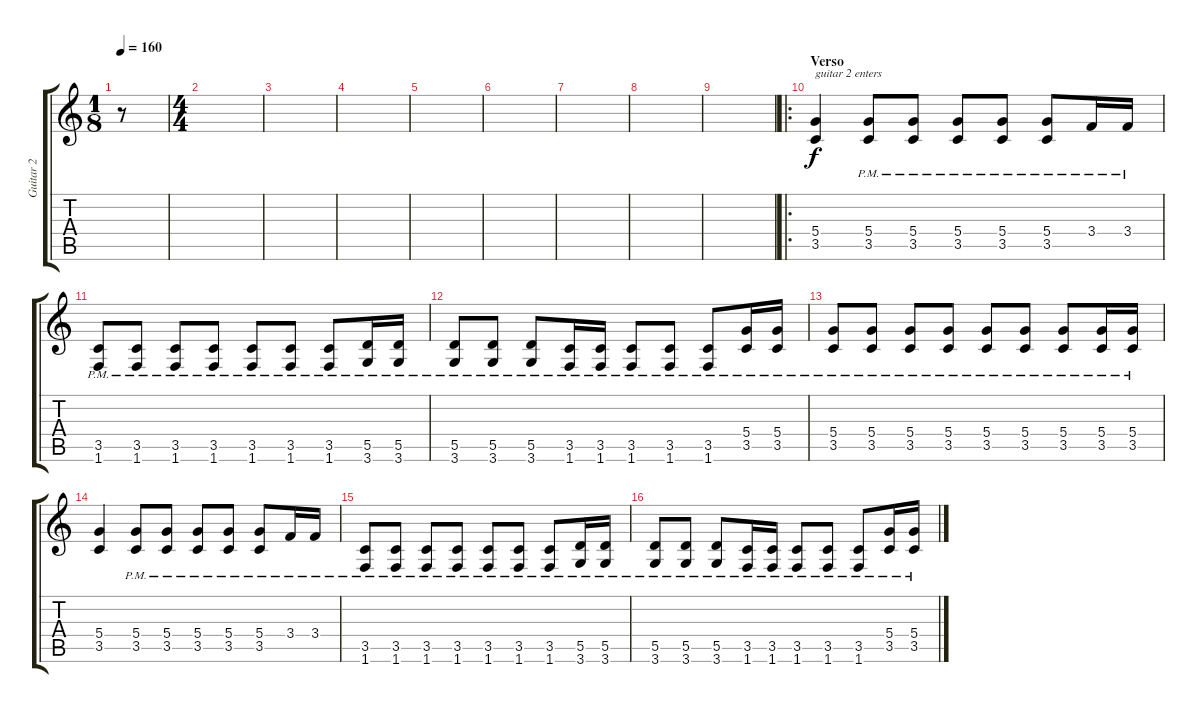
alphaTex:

\track ("Guitar 2" "Guitar 2") {instrument distortionguitar}
\staff {score tabs}
\tuning (E4 B3 G3 D3 A2 E2) {hide}
\ts (1 8)
\tempo 160
\clef g2
\ks c
r.8{dy f volume 0 instrument distortionguitar} |
\ts (4 4)
|
|
|
|
|
|
|
|
\ro
\section ("" "Verso")
(5.4 3.5).4{txt "guitar 2 enters" volume 13} (5.4{pm} 3.5{pm}).8 (5.4{pm} 3.5{pm}).8 (5.4{pm} 3.5{pm}).8 (5.4{pm} 3.5{pm}).8 (5.4{pm} 3.5{pm}).8 3.4{pm}.16 3.4{pm}.16 |
(3.5{pm} 1.6{pm}).8 (3.5{pm} 1.6{pm}).8 (3.5{pm} 1.6{pm}).8 (3.5{pm} 1.6{pm}).8 (3.5{pm} 1.6{pm}).8 (3.5{pm} 1.6{pm}).8 (3.5{pm} 1.6{pm}).8 (5.5{pm} 3.6{pm}).16 (5.5{pm} 3.6{pm}).16 |
(5.5{pm} 3.6{pm}).8 (5.5{pm} 3.6{pm}).8 (5.5{pm} 3.6{pm}).8 (3.5{pm} 1.6{pm}).16 (3.5{pm} 1.6{pm}).16 (3.5{pm} 1.6{pm}).8 (3.5{pm} 1.6{pm}).8 (3.5{pm} 1.6{pm}).8 (5.4{pm} 3.5{pm}).16 (5.4{pm} 3.5{pm}).16 |
(5.4{pm} 3.5{pm}).8 (5.4{pm} 3.5{pm}).8 (5.4{pm} 3.5{pm}).8 (5.4{pm} 3.5{pm}).8 (5.4{pm} 3.5{pm}).8 (5.4{pm} 3.5{pm}).8 (5.4{pm} 3.5{pm}).8 (5.4{pm} 3.5{pm}).16 (5.4{pm} 3.5{pm}).16 |
(5.4 3.5).4 (5.4{pm} 3.5{pm}).8 (5.4{pm} 3.5{pm}).8 (5.4{pm} 3.5{pm}).8 (5.4{pm} 3.5{pm}).8 (5.4{pm} 3.5{pm}).8 3.4{pm}.16 3.4{pm}.16 |
(3.5{pm} 1.6{pm}).8 (3.5{pm} 1.6{pm}).8 (3.5{pm} 1.6{pm}).8 (3.5{pm} 1.6{pm}).8 (3.5{pm} 1.6{pm}).8 (3.5{pm} 1.6{pm}).8 (3.5{pm} 1.6{pm}).8 (5.5{pm} 3.6{pm}).16 (5.5{pm} 3.6{pm}).16 |
(5.5{pm} 3.6{pm}).8 (5.5{pm} 3.6{pm}).8 (5.5{pm} 3.6{pm}).8 (3.5{pm} 1.6{pm}).16 (3.5{pm} 1.6{pm}).16 (3.5{pm} 1.6{pm}).8 (3.5{pm} 1.6{pm}).8 (3.5{pm} 1.6{pm}).8 (5.4{pm} 3.5{pm}).16 (5.4{pm} 3.5{pm}).16
